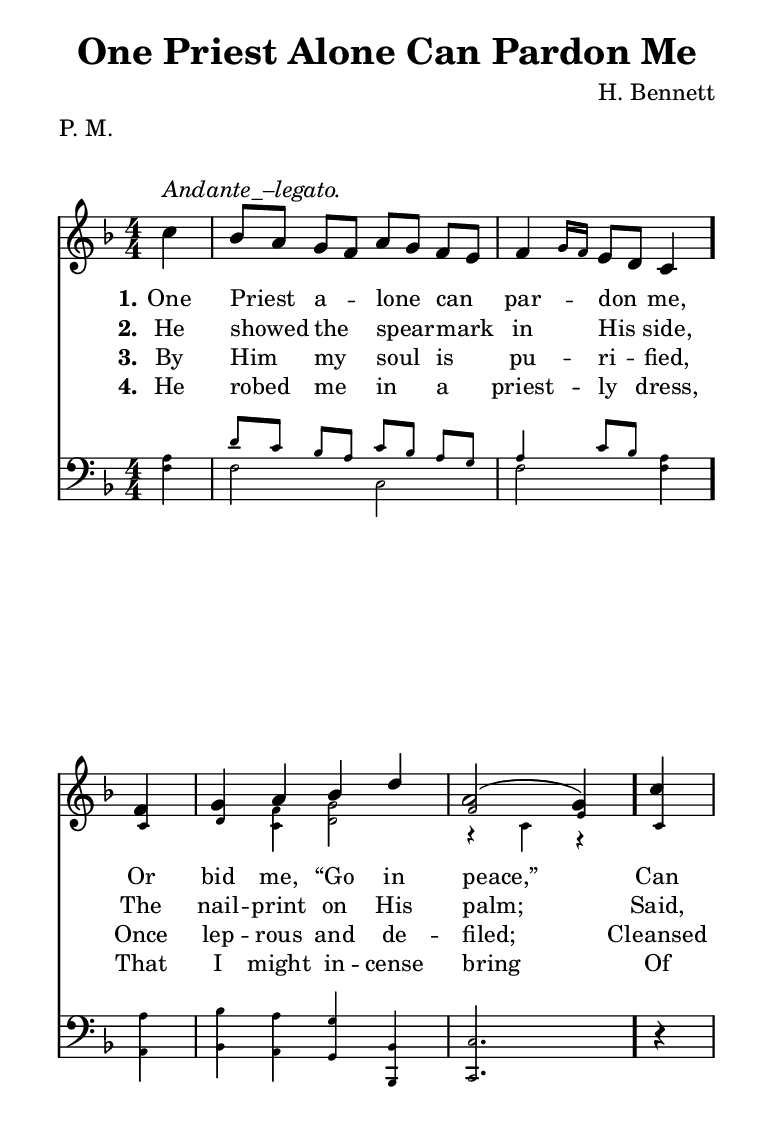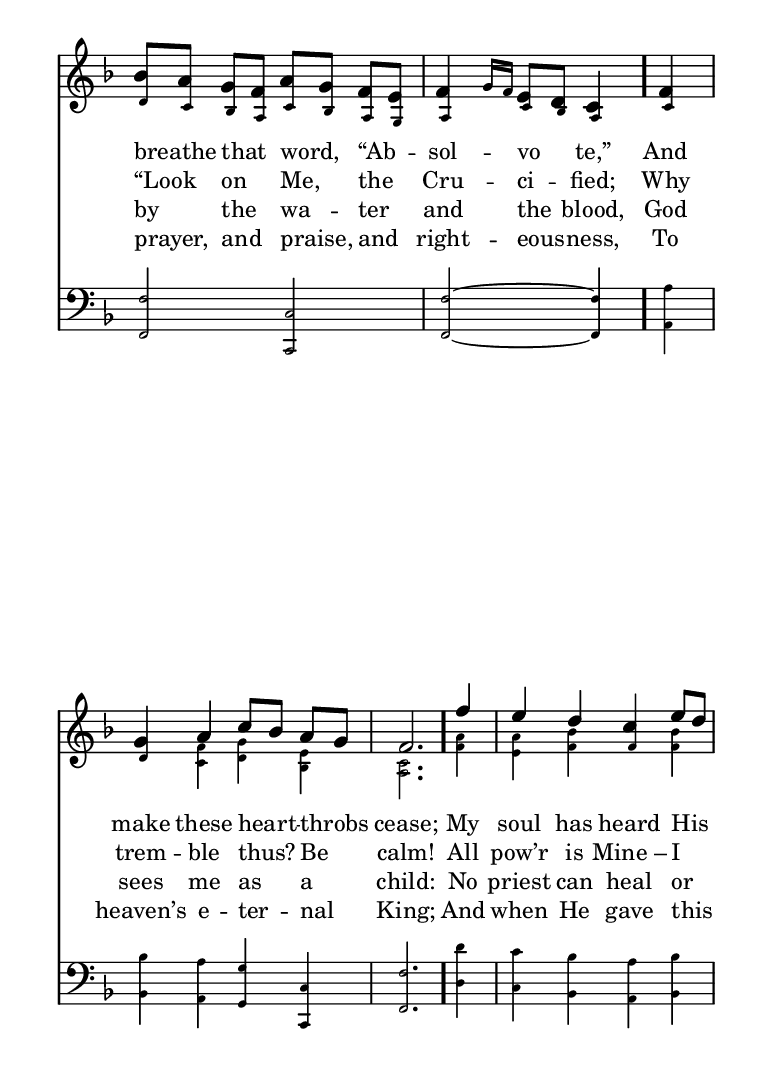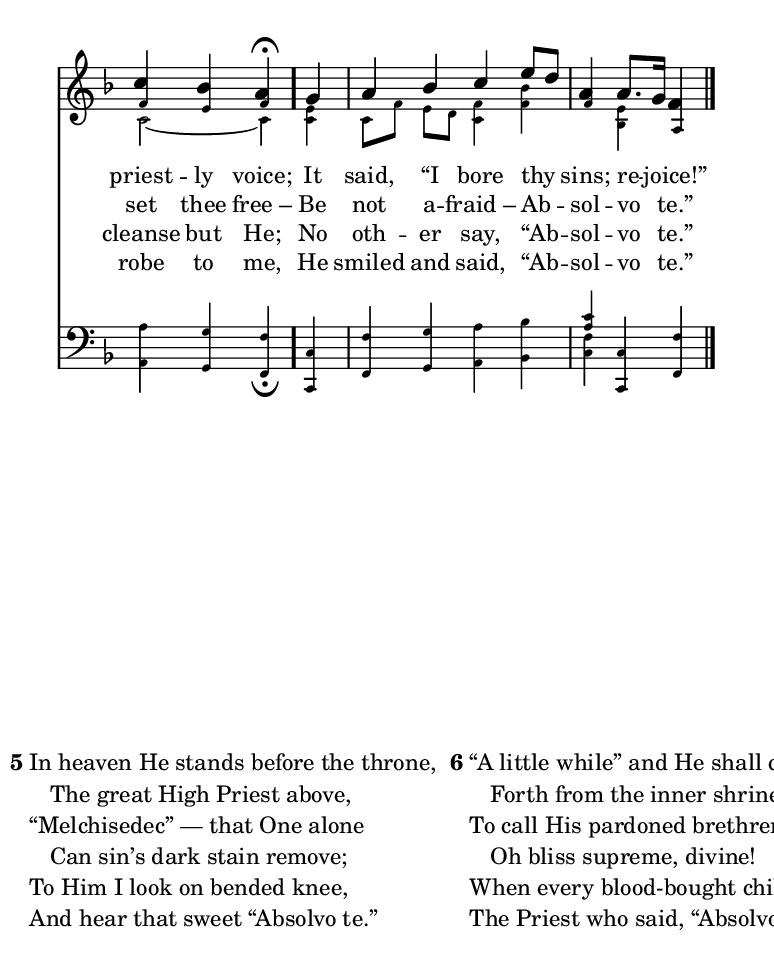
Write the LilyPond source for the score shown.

\include "common/global.ily"
\paper {
  \include "common/paper.ily"
}

\header{
  %gospel
  hymnnumber = "244"
  title = "One Priest Alone Can Pardon Me"
  tunename = ""
  meter = "P. M."
  poet = ""
  composer = "H. Bennett"
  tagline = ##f
}

ta = { \tempo 4=80 }
tb = { \tempo 4=40 }

global = {
  \include "common/overrides.ily"
  \override Staff.TimeSignature.style = #'numbered
  \time 4/4
  \override Score.MetronomeMark.transparent = ##t % hide all fermata changes too
  \ta
  \key f \major
  \partial 4
  \autoBeamOff
}

% The overabundant tweaks are a hurried workaround for undesired behaviours from \partcombine
notesSoprano = {
\global
\relative c'' {

  c4^\markup{\italic{Andante_–legato.}} | bes8[ a] g[ f] a[ g] f[ e] | f4 \grace { g16[ f] } e8[ d] c4
  f4 | g a bes d | <a \tweak font-size #-4 f>2( <g \tweak font-size #-4 e>4)
  \eogbreak
  c4 | bes8[ a] g[ f] a[ g] f[ e] | f4 \grace { g16[ f] } e8[ d] c4
  f4 | g a c8[ bes] a[ g] | f2.
  \eogbreak
  f'4 | e d c e8[ d] | <c \tweak font-size #-4 f,>4 <bes \tweak font-size #-4 e,> \tb <a \tweak font-size #-4 f>\fermata \ta
  g4 | a bes c e8[ d] | a4 a8.[ g16] f4

  \bar "|."

}
}

notesAlto = {
\global
\override NoteHead.font-size = #-4
\relative e' {

  s4 | s1 | s2.
  \tweak font-size #-4 c4 | \tweak font-size #-4 d4 <\tweak font-size #-4 f \tweak font-size #-4 c>4 <\tweak font-size #-4 g \tweak font-size #-4 d>2 | \tweak font-size #-4 r4 \tweak font-size #-4 c, \tweak font-size #-4 r % TODO original has d2
  \tweak font-size #-4 c4 | \tweak font-size #-4 d8[ \tweak font-size #-4 c] \tweak font-size #-4 bes[ \tweak font-size #-4 a] \tweak font-size #-4 c[ \tweak font-size #-4 bes] \tweak font-size #-4 a[ \tweak font-size #-4 g] | \tweak font-size #-4 a4 \tweak font-size #-4 c8[ \tweak font-size #-4 bes] \tweak font-size #-4 a4
  \tweak font-size #-4 c4 | \tweak font-size #-4 d4 <\tweak font-size #-4 f \tweak font-size #-4 c>4 <\tweak font-size #-4 g \tweak font-size #-4 d> <\tweak font-size #-4 e \tweak font-size #-4 bes> | <\tweak font-size #-4 c \tweak font-size #-4 a>2. % TODO original has d2
  <\tweak font-size #-4 a' \tweak font-size #-4 f>4 | <\tweak font-size #-4 a \tweak font-size #-4 e> <\tweak font-size #-4 bes \tweak font-size #-4 f> \tweak font-size #-4 f <\tweak font-size #-4 bes \tweak font-size #-4 f> | \tweak font-size #-4 c,2 ~ \tweak font-size #-4 c4
  <\tweak font-size #-4 e \tweak font-size #-4 c>4 | \tweak font-size #-4 c8[ \tweak font-size #-4 f] \tweak font-size #-4 e[ \tweak font-size #-4 d] <\tweak font-size #-4 f \tweak font-size #-4 c>4 <\tweak font-size #-4 bes \tweak font-size #-4 f>4 | \tweak font-size #-4 f <\tweak font-size #-4 e \tweak font-size #-4 bes>4 \tweak font-size #-4 a,

}
}

notesTenor = {
\global
\override NoteHead.font-size = #-4
\relative a {

  a4 | \tweak font-size #-4 d8[ \tweak font-size #-4 c] \tweak font-size #-4 bes[ \tweak font-size #-4 a] \tweak font-size #-4 c[ \tweak font-size #-4 bes] \tweak font-size #-4 a[ \tweak font-size #-4 g] | \tweak font-size #-4 a4 \tweak font-size #-4 c8[ \tweak font-size #-4 bes] a4
  a4 | bes4 a g bes, | c2.
  r4 | f2 c | f2 ~ f4
  a4 | bes a g c, | f2.
  d'4 | c bes a bes | a g f
  c4 | f g a bes | <\tweak font-size #-4 c \tweak font-size #-4 a> c, f

}
}

notesBass = {
\global
\override NoteHead.font-size = #-4
\relative f {

  f4 | \tweak font-size #-4 f2 \tweak font-size #-4 c | \tweak font-size #-4 f f4
  a,4 | bes a g bes, | c2.
  r4 | f2 c | f2 ~ f4
  a4 | bes a g c, | f2.
  d'4 | c bes a bes | a g f_\fermata
  c4 | f g a bes | <\tweak font-size #-4 f' \tweak font-size #-4 c> c, f

}
}

wordsA = \lyricmode {
\set stanza = "1."

One Priest a -- lone can par -- don me, \bar "."
Or bid me, “Go in peace,” \bar "."
Can breathe that word, “Ab -- sol -- vo te,” \bar "."
And make these heart -- throbs cease; \bar "."
My soul has heard His priest -- ly voice; \bar "."
It said, “I bore thy sins; re -- joice!” \bar "."

}

wordsB = \lyricmode {
\set stanza = "2."

He showed the spear -- mark in His side,
The nail -- print on His palm;
Said, “Look on Me, the Cru -- ci -- fied;
Why trem -- ble thus? Be calm!
All pow’r is Mine_– I set thee free_–
Be not a -- fraid_– Ab -- sol -- vo te.”

}

wordsC = \lyricmode {
\set stanza = "3."

By Him my soul is pu -- ri -- fied,
Once lep -- rous and de -- filed;
Cleansed by the wa -- ter and the blood,
God sees me as a child:
No priest can heal or cleanse but He;
No oth -- er say, “Ab -- sol -- vo te.”

}

wordsD = \lyricmode {
\set stanza = "4."

He robed me in a priest -- ly dress,
That I might in -- cense bring
Of prayer, and praise, and right -- eous -- ness,
To heaven’s e -- ter -- nal King;
And when He gave this robe to me,
He smiled and said, “Ab -- sol -- vo te.”

}

wordsE = \markuplist {

\line { In heaven He stands before the throne, }
\line { { \hspace #2 } The great High Priest above, }
\line { “Melchisedec” — that One alone }
\line { { \hspace #2 } Can sin’s dark stain remove; }
\line { To Him I look on bended knee, }
\line { And hear that sweet “Absolvo te.” }

}

wordsF = \markuplist {

\line { “A little while” and He shall come }
\line { { \hspace #2 } Forth from the inner shrine, }
\line { To call His pardoned brethren home; }
\line { { \hspace #2 } Oh bliss supreme, divine! }
\line { When every blood-bought child shall see }
\line { The Priest who said, “Absolvo te.” }

}

\score {
  \context ChoirStaff <<
    \context Staff = upper <<
      \set Staff.autoBeaming = ##f
      \set ChoirStaff.systemStartDelimiter = #'SystemStartBar
      \set ChoirStaff.printPartCombineTexts = ##f
      \partcombine #'(2 . 9) \notesSoprano \notesAlto
      \context NullVoice = sopranos { \voiceOne << \notesSoprano >> }
      \context Lyrics = one   \lyricsto sopranos \wordsA
      \context Lyrics = two   \lyricsto sopranos \wordsB
      \context Lyrics = three \lyricsto sopranos \wordsC
      \context Lyrics = four  \lyricsto sopranos \wordsD
    >>
    \context Staff = men <<
      \set Staff.autoBeaming = ##f
      \clef bass
      \set ChoirStaff.printPartCombineTexts = ##f
      \partcombine #'(2 . 9) \notesTenor \notesBass
    >>
  >>
  \layout {
    \include "common/layout.ily"
  }
  \midi{
    \include "common/midi.ily"
  }
}

\noPageBreak

\markup { \fill-line {
  \hspace #0.1
  \line{ \bold 5 \column { \wordsE } }
  \hspace #0.1
  \line{ \bold 6 \column { \wordsF } }
  \hspace #0.1
} }

\version "2.19.49"  % necessary for upgrading to future LilyPond versions.

% vi:set et ts=2 sw=2 ai nocindent syntax=lilypond:
